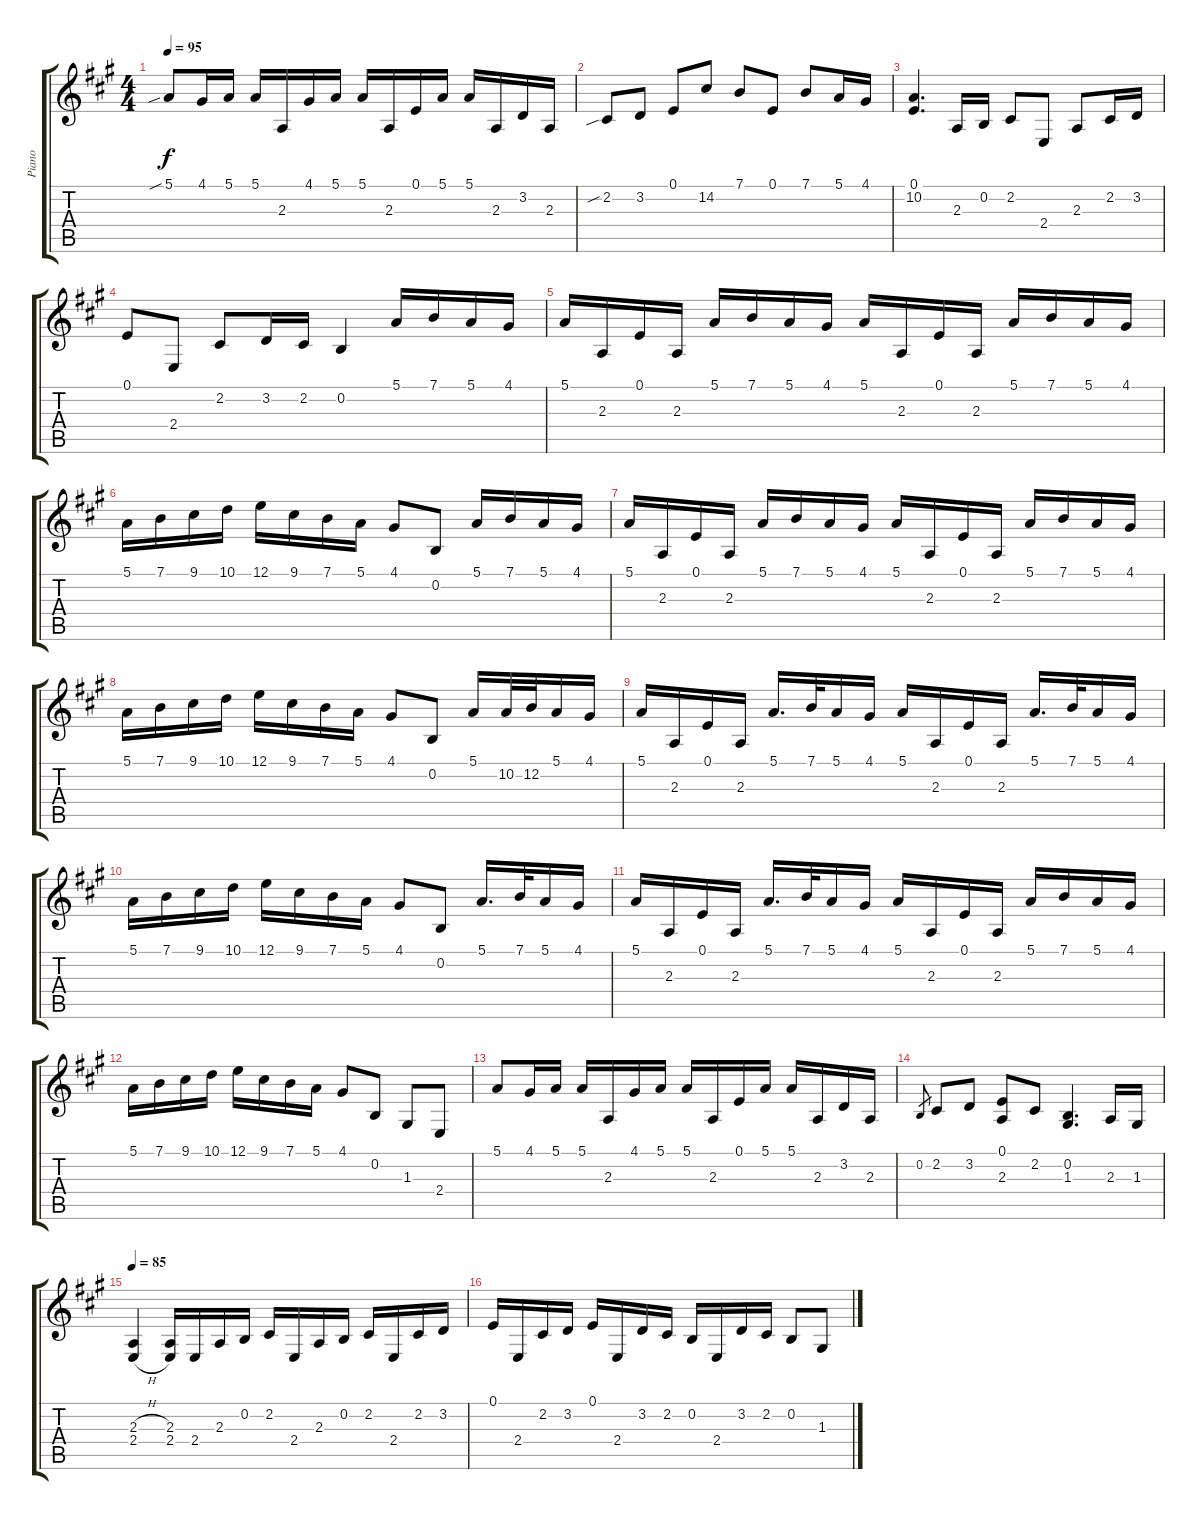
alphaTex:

\track ("Piano" "Piano") {instrument acousticgrandpiano}
\staff {score tabs}
\tuning (E4 B3 G3 D3 A2 E2) {hide}
\ts (4 4)
\tempo 95
\clef g2
\ks a
5.1{sib}.8{dy f} 4.1.16 5.1.16 5.1.16 2.3.16 4.1.16 5.1.16 5.1.16 2.3.16 0.1.16 5.1.16 5.1.16 2.3.16 3.2.16 2.3.16 |
2.2{sib}.8 3.2.8 0.1.8 14.2.8 7.1.8 0.1.8 7.1.8 5.1.16 4.1.16 |
(0.1 10.2).4{d} 2.3.16 0.2.16 2.2.8 2.4.8 2.3.8 2.2.16 3.2.16 |
0.1.8 2.4.8 2.2.8 3.2.16 2.2.16 0.2.4 5.1.16 7.1.16 5.1.16 4.1.16 |
5.1.16 2.3.16 0.1.16 2.3.16 5.1.16 7.1.16 5.1.16 4.1.16 5.1.16 2.3.16 0.1.16 2.3.16 5.1.16 7.1.16 5.1.16 4.1.16 |
5.1.16 7.1.16 9.1.16 10.1.16 12.1.16 9.1.16 7.1.16 5.1.16 4.1.8 0.2.8 5.1.16 7.1.16 5.1.16 4.1.16 |
5.1.16 2.3.16 0.1.16 2.3.16 5.1.16 7.1.16 5.1.16 4.1.16 5.1.16 2.3.16 0.1.16 2.3.16 5.1.16 7.1.16 5.1.16 4.1.16 |
5.1.16 7.1.16 9.1.16 10.1.16 12.1.16 9.1.16 7.1.16 5.1.16 4.1.8 0.2.8 5.1.16 10.2.32 12.2.32 5.1.16 4.1.16 |
5.1.16 2.3.16 0.1.16 2.3.16 5.1.16{d} 7.1.32 5.1.16 4.1.16 5.1.16 2.3.16 0.1.16 2.3.16 5.1.16{d} 7.1.32 5.1.16 4.1.16 |
5.1.16 7.1.16 9.1.16 10.1.16 12.1.16 9.1.16 7.1.16 5.1.16 4.1.8 0.2.8 5.1.16{d} 7.1.32 5.1.16 4.1.16 |
5.1.16 2.3.16 0.1.16 2.3.16 5.1.16{d} 7.1.32 5.1.16 4.1.16 5.1.16 2.3.16 0.1.16 2.3.16 5.1.16 7.1.16 5.1.16 4.1.16 |
5.1.16 7.1.16 9.1.16 10.1.16 12.1.16 9.1.16 7.1.16 5.1.16 4.1.8 0.2.8 1.3.8 2.4.8 |
5.1.8 4.1.16 5.1.16 5.1.16 2.3.16 4.1.16 5.1.16 5.1.16 2.3.16 0.1.16 5.1.16 5.1.16 2.3.16 3.2.16 2.3.16 |
0.2.8{gr} 2.2.8 3.2.8 (0.1 2.3).8 2.2.8 (0.2 1.3).4{d} 2.3.16 1.3.16 |
\tempo 85
(2.3{h} 2.4{h}).4 (2.3 2.4).16 2.4.16 2.3.16 0.2.16 2.2.16 2.4.16 2.3.16 0.2.16 2.2.16 2.4.16 2.2.16 3.2.16 |
0.1.16 2.4.16 2.2.16 3.2.16 0.1.16 2.4.16 3.2.16 2.2.16 0.2.16 2.4.16 3.2.16 2.2.16 0.2.8 1.3.8
